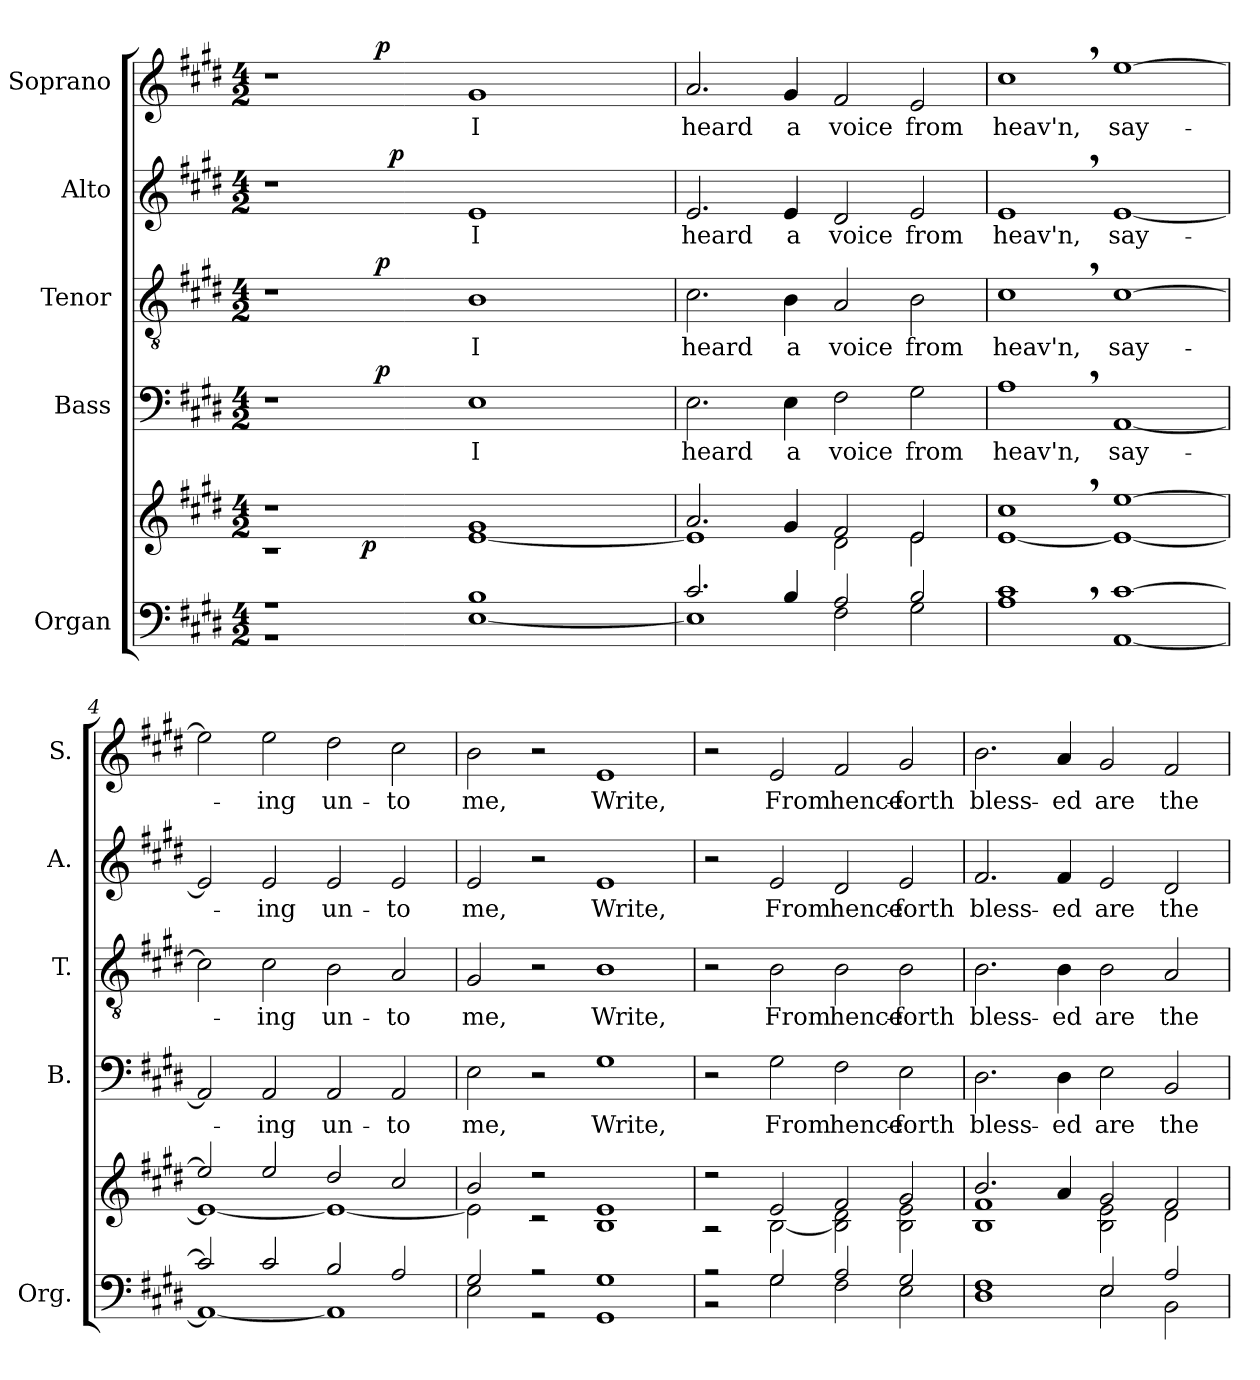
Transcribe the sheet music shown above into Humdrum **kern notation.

**kern	**kern	**dynam	**kern	**text	**dynam	**kern	**text	**dynam	**kern	**text	**dynam	**kern	**text	**dynam
*part5	*part5	*part5	*part4	*part4	*part4	*part3	*part3	*part3	*part2	*part2	*part2	*part1	*part1	*part1
*staff6	*staff5	*staff5/6	*staff4	*staff4	*staff4	*staff3	*staff3	*staff3	*staff2	*staff2	*staff2	*staff1	*staff1	*staff1
*I"Organ	*	*	*I"Bass	*	*	*I"Tenor	*	*	*I"Alto	*	*	*I"Soprano	*	*
*I'Org.	*	*	*I'B.	*	*	*I'T.	*	*	*I'A.	*	*	*I'S.	*	*
*clefF4	*clefG2	*	*clefF4	*	*	*clefGv2	*	*	*clefG2	*	*	*clefG2	*	*
*k[f#c#g#d#]	*k[f#c#g#d#]	*	*k[f#c#g#d#]	*	*	*k[f#c#g#d#]	*	*	*k[f#c#g#d#]	*	*	*k[f#c#g#d#]	*	*
*E:	*E:	*	*E:	*	*	*E:	*	*	*E:	*	*	*E:	*	*
*M4/2	*M4/2	*	*M4/2	*	*	*M4/2	*	*	*M4/2	*	*	*M4/2	*	*
=1	=1	=1	=1	=1	=1	=1	=1	=1	=1	=1	=1	=1	=1	=1
*^	*^	*	*^	*	*	*^	*	*	*^	*	*	*^	*	*
*	*	*	*^	*	*	*	*	*	*	*	*	*	*	*	*	*	*	*	*	*
1r	1r	1r	1r	4ryy	.	1r	4..ryy	.	.	1r	4..ryy	.	.	1r	4...ryy	.	.	1r	4..ryy	.	.
.	.	.	.	8ryy	.	.	.	.	.	.	.	.	.	.	.	.	.	.	.	.	.
.	.	.	.	32ryy	.	.	.	.	.	.	.	.	.	.	.	.	.	.	.	.	.
!	!	!	!	!	!LO:DY:b	!	!	!	!	!	!	!	!	!	!	!	!	!	!	!	!
.	.	.	.	1ryy	p	.	.	.	.	.	.	.	.	.	.	.	.	.	.	.	.
!	!	!	!	!	!	!	!	!	!LO:DY:b	!	!	!	!LO:DY:b	!	!	!	!	!	!	!	!LO:DY:b
.	.	.	.	.	.	.	1ryy	.	p	.	1ryy	.	p	.	.	.	.	.	1ryy	.	p
!	!	!	!	!	!	!	!	!	!	!	!	!	!	!	!	!	!LO:DY:b	!	!	!	!
.	.	.	.	.	.	.	.	.	.	.	.	.	.	.	1ryy	.	p	.	.	.	.
!	!	!	!	!	!	!	!	!LO:LY:b	!	!	!	!LO:LY:b	!	!	!	!LO:LY:b	!	!	!	!LO:LY:b	!
1B	[<1E	1g#	[<1e	.	.	1E	.	I	.	1B	.	I	.	1e	.	I	.	1g#	.	I	.
.	.	.	.	2ryy	.	.	.	.	.	.	.	.	.	.	.	.	.	.	.	.	.
.	.	.	.	.	.	.	2ryy	.	.	.	2ryy	.	.	.	.	.	.	.	2ryy	.	.
.	.	.	.	.	.	.	.	.	.	.	.	.	.	.	2ryy	.	.	.	.	.	.
.	.	.	.	16.ryy	.	.	.	.	.	.	.	.	.	.	.	.	.	.	.	.	.
.	.	.	.	.	.	.	16ryy	.	.	.	16ryy	.	.	.	.	.	.	.	16ryy	.	.
.	.	.	.	.	.	.	.	.	.	.	.	.	.	.	32ryy	.	.	.	.	.	.
=2	=2	=2	=2	=2	=2	=2	=2	=2	=2	=2	=2	=2	=2	=2	=2	=2	=2	=2	=2	=2	=2
!	!	!	!	!	!	!	!	!LO:LY:b	!	!	!	!LO:LY:b	!	!	!	!LO:LY:b	!	!	!	!LO:LY:b	!
*	*	*	*v	*v	*	*	*	*	*	*v	*v	*	*	*v	*v	*	*	*v	*v	*	*
*	*	*	*	*	*v	*v	*	*	*	*	*	*	*	*	*	*	*
2.c#/	1E]	2.a/	1e]	.	2.E\	heard	.	2.c#\	heard	.	2.e/	heard	.	2.a/	heard	.
!	!	!	!	!	!	!LO:LY:b	!	!	!LO:LY:b	!	!	!LO:LY:b	!	!	!LO:LY:b	!
4B/	.	4g#/	.	.	4E\	a	.	4B\	a	.	4e/	a	.	4g#/	a	.
!	!	!	!	!	!	!LO:LY:b	!	!	!LO:LY:b	!	!	!LO:LY:b	!	!	!LO:LY:b	!
2A/	2F#\	2f#/	2d#\	.	2F#\	voice	.	2A/	voice	.	2d#/	voice	.	2f#/	voice	.
!	!	!	!	!	!	!LO:LY:b	!	!	!LO:LY:b	!	!	!LO:LY:b	!	!	!LO:LY:b	!
2B/	2G#\	2e/	2e\	.	2G#\	from	.	2B\	from	.	2e/	from	.	2e/	from	.
=3	=3	=3	=3	=3	=3	=3	=3	=3	=3	=3	=3	=3	=3	=3	=3	=3
!	!	!	!	!	!	!LO:LY:b	!	!	!LO:LY:b	!	!	!LO:LY:b	!	!	!LO:LY:b	!
1c#,>	1A	1cc#,>	[<1e	.	1A,>	heav'n,	.	1c#,>	heav'n,	.	1e,>	heav'n,	.	1cc#,>	heav'n,	.
!	!	!	!	!	!	!LO:LY:b	!	!	!LO:LY:b	!	!	!LO:LY:b	!	!	!LO:LY:b	!
[>1c#	[<1AA	[>1ee	1e_	.	[1AA	say-	.	[1c#	say-	.	[1e	say-	.	[1ee	say-	.
=4	=4	=4	=4	=4	=4	=4	=4	=4	=4	=4	=4	=4	=4	=4	=4	=4
2c#/]	1AA_	2ee/]	1e_	.	2AA/]	.	.	2c#\]	.	.	2e/]	.	.	2ee\]	.	.
!	!	!	!	!	!	!LO:LY:b	!	!	!LO:LY:b	!	!	!LO:LY:b	!	!	!LO:LY:b	!
2c#/	.	2ee/	.	.	2AA/	-ing	.	2c#\	-ing	.	2e/	-ing	.	2ee\	-ing	.
!	!	!	!	!	!	!LO:LY:b	!	!	!LO:LY:b	!	!	!LO:LY:b	!	!	!LO:LY:b	!
2B/	1AA]	2dd#/	1e_	.	2AA/	un-	.	2B\	un-	.	2e/	un-	.	2dd#\	un-	.
!	!	!	!	!	!	!LO:LY:b	!	!	!LO:LY:b	!	!	!LO:LY:b	!	!	!LO:LY:b	!
2A/	.	2cc#/	.	.	2AA/	-to	.	2A/	-to	.	2e/	-to	.	2cc#\	-to	.
!!LO:LB:g=z
=5	=5	=5	=5	=5	=5	=5	=5	=5	=5	=5	=5	=5	=5	=5	=5	=5
!	!	!	!	!	!	!LO:LY:b	!	!	!LO:LY:b	!	!	!LO:LY:b	!	!	!LO:LY:b	!
2G#/	2E\	2b/	2e\]	.	2E\	me,	.	2G#/	me,	.	2e/	me,	.	2b\	me,	.
2r	2r	2r	2r	.	2r	.	.	2r	.	.	2r	.	.	2r	.	.
!	!	!	!	!	!	!LO:LY:b	!	!	!LO:LY:b	!	!	!LO:LY:b	!	!	!LO:LY:b	!
1G#	1GG#	1e	1B	.	1G#	Write,	.	1B	Write,	.	1e	Write,	.	1e	Write,	.
=6	=6	=6	=6	=6	=6	=6	=6	=6	=6	=6	=6	=6	=6	=6	=6	=6
2r	2r	2r	2r	.	2r	.	.	2r	.	.	2r	.	.	2r	.	.
!	!	!	!	!	!	!LO:LY:b	!	!	!LO:LY:b	!	!	!LO:LY:b	!	!	!LO:LY:b	!
2G#/	2G#\	2e/	[<2B\	.	2G#\	From	.	2B\	From	.	2e/	From	.	2e/	From	.
!	!	!	!	!	!	!LO:LY:b	!	!	!LO:LY:b	!	!	!LO:LY:b	!	!	!LO:LY:b	!
2A/	2F#\	2f#/	2B\] 2d#\	.	2F#\	hence-	.	2B\	hence-	.	2d#/	hence-	.	2f#/	hence-	.
!	!	!	!	!	!	!LO:LY:b	!	!	!LO:LY:b	!	!	!LO:LY:b	!	!	!LO:LY:b	!
2G#/	2E\	2g#/	2B\ 2e\	.	2E\	-forth	.	2B\	-forth	.	2e/	-forth	.	2g#/	-forth	.
=7	=7	=7	=7	=7	=7	=7	=7	=7	=7	=7	=7	=7	=7	=7	=7	=7
!	!	!	!	!	!	!LO:LY:b	!	!	!LO:LY:b	!	!	!LO:LY:b	!	!	!LO:LY:b	!
1F#	1D#	2.b/	1B 1f#	.	2.D#\	bless-	.	2.B\	bless-	.	2.f#/	bless-	.	2.b\	bless-	.
!	!	!	!	!	!	!LO:LY:b	!	!	!LO:LY:b	!	!	!LO:LY:b	!	!	!LO:LY:b	!
.	.	4a/	.	.	4D#\	-ed	.	4B\	-ed	.	4f#/	-ed	.	4a/	-ed	.
!	!	!	!	!	!	!LO:LY:b	!	!	!LO:LY:b	!	!	!LO:LY:b	!	!	!LO:LY:b	!
2E/	2E\	2g#/	2B\ 2e\	.	2E\	are	.	2B\	are	.	2e/	are	.	2g#/	are	.
!	!	!	!	!	!	!LO:LY:b	!	!	!LO:LY:b	!	!	!LO:LY:b	!	!	!LO:LY:b	!
2A/	2BB\	2f#/	2d#\	.	2BB/	the	.	2A/	the	.	2d#/	the	.	2f#/	the	.
*v	*v	*	*	*	*	*	*	*	*	*	*	*	*	*	*	*
*	*v	*v	*	*	*	*	*	*	*	*	*	*	*	*	*
=	=	=	=	=	=	=	=	=	=	=	=	=	=	=
*-	*-	*-	*-	*-	*-	*-	*-	*-	*-	*-	*-	*-	*-	*-
